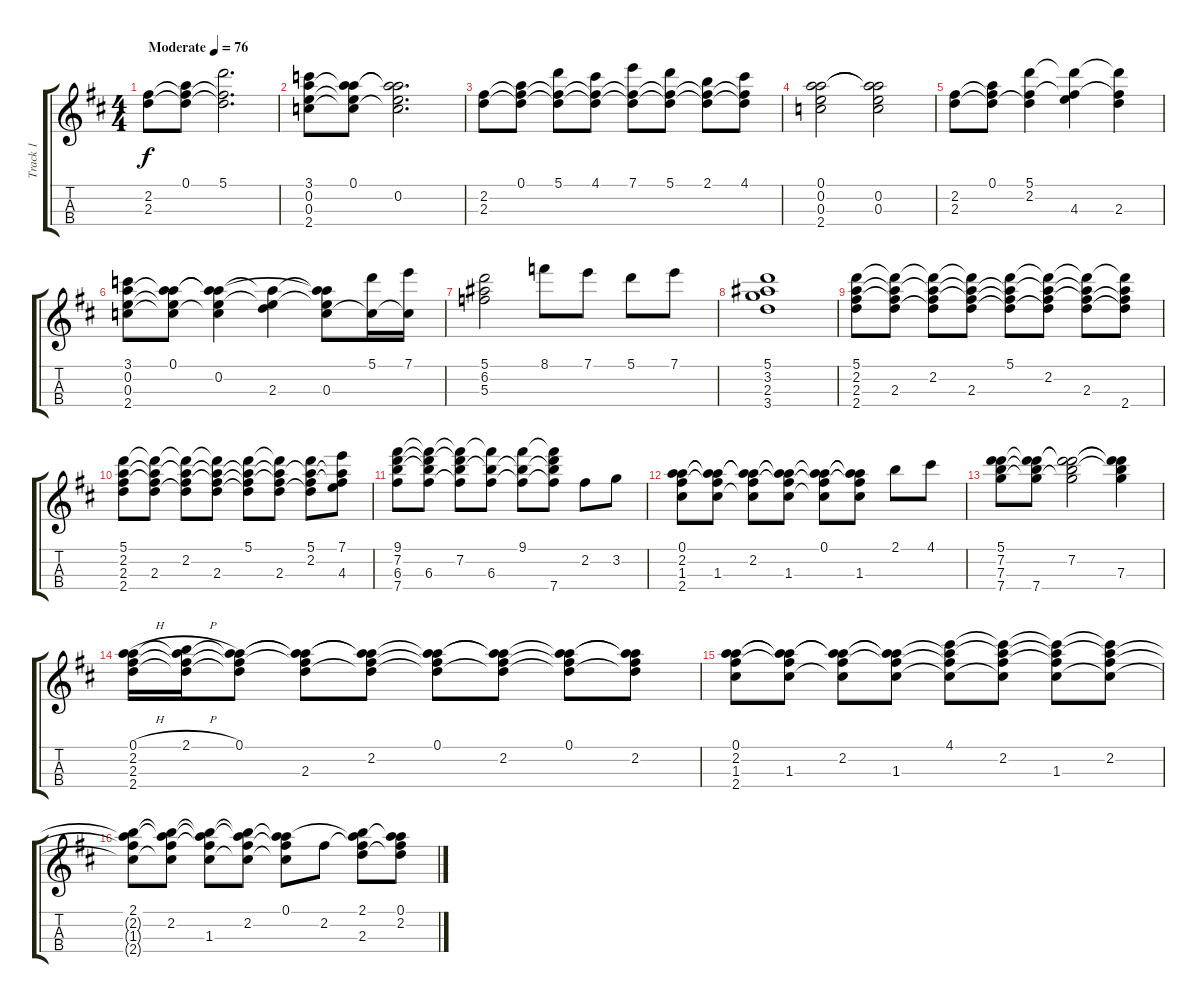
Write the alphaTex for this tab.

\track ("Track 1" "Track 1") {instrument acousticguitarsteel}
\staff {score tabs}
\tuning (A4 E4 C4 G4) {hide}
\ts (4 4)
\tempo (76 "Moderate")
\clef g2
\ks d
(2.2 2.3).8{dy f instrument acousticguitarsteel} (0.1 2.2{t} 2.3{t}).8 (5.1 2.2{t} 2.3{t}).2{d} |
(3.1 0.2 0.3 2.4).8 (0.1 0.2{t} 0.3{t} 2.4{t}).8 (0.1{t} 0.2 0.3{t} 2.4{t}).2{d} |
(2.2 2.3).8 (0.1 2.2{t} 2.3{t}).8 (5.1 2.2{t} 2.3{t}).8 (4.1 2.2{t} 2.3{t}).8 (7.1 2.2{t} 2.3{t}).8 (5.1 2.2{t} 2.3{t}).8 (2.1 2.2{t} 2.3{t}).8 (4.1 2.2{t} 2.3{t}).8 |
(0.1 0.2 0.3 2.4).2 (0.1{t} 0.2 0.3 2.4{t}).2 |
(2.2 2.3).8 (0.1 2.2{t} 2.3{t}).8 (5.1 2.2 2.3{t}).4 (5.1{t} 2.2{t} 4.3).4 (5.1{t} 2.2{t} 2.3).4 |
(3.1 0.2 0.3 2.4).8 (0.1 0.2{t} 0.3{t} 2.4{t}).8 (0.1{t} 0.2 0.3{t} 2.4{t}).4 (0.1{t} 0.2{t} 2.3).4 (0.1{t} 0.2{t} 0.3 2.4{t}).8 (5.1 0.3{t}).16 (7.1 0.3{t}).16 |
(5.1 6.2 5.3).2 8.1.8 7.1.8 5.1.8 7.1.8 |
(5.1 3.2 2.3 3.4).1 |
(5.1 2.2 2.3 2.4).8 (5.1{t} 2.2{t} 2.3 2.4{t}).8 (5.1{t} 2.2 2.3{t} 2.4{t}).8 (5.1{t} 2.2{t} 2.3 2.4{t}).8 (5.1 2.2{t} 2.3{t} 2.4{t}).8 (5.1{t} 2.2 2.3{t} 2.4{t}).8 (5.1{t} 2.2{t} 2.3 2.4{t}).8 (5.1{t} 2.2{t} 2.3{t} 2.4).8 |
(5.1 2.2 2.3 2.4).8 (5.1{t} 2.2{t} 2.3 2.4{t}).8 (5.1{t} 2.2 2.3{t} 2.4{t}).8 (5.1{t} 2.2{t} 2.3 2.4{t}).8 (5.1 2.2{t} 2.3{t} 2.4{t}).8 (5.1{t} 2.2{t} 2.3 2.4{t}).8 (5.1 2.2 2.3{t} 2.4{t}).8 (7.1 2.2{t} 4.3 2.4{t}).8 |
(9.1 7.2 6.3 7.4).8 (9.1{t} 7.2{t} 6.3 7.4{t}).8 (9.1{t} 7.2 6.3{t} 7.4{t}).8 (9.1{t} 7.2{t} 6.3).8 (9.1 7.2{t} 6.3{t}).8 (9.1{t} 7.2{t} 6.3{t} 7.4).8 2.2.8 3.2.8 |
(0.1 2.2 1.3 2.4).8 (0.1{t} 2.2{t} 1.3 2.4{t}).8 (0.1{t} 2.2 1.3{t} 2.4{t}).8 (0.1{t} 2.2{t} 1.3 2.4{t}).8 (0.1 2.2{t} 1.3{t} 2.4{t}).8 (0.1{t} 2.2{t} 1.3 2.4{t}).8 2.1.8 4.1.8 |
(5.1 7.2 7.3 7.4).8 (5.1{t} 7.2{t} 7.3{t} 7.4).8 (5.1{t} 7.2 7.3{t} 7.4{t}).2 (5.1{t} 7.2{t} 7.3 7.4{t}).4 |
(0.1{h} 2.2 2.3 2.4).16 (2.1{h} 2.2{t} 2.3{t} 2.4{t}).16 (0.1 2.2{t} 2.3{t} 2.4{t}).8 (0.1{t} 2.2{t} 2.3 2.4{t}).8 (0.1{t} 2.2 2.3{t} 2.4{t}).8 (0.1 2.2{t} 2.3{t} 2.4{t}).8 (0.1{t} 2.2 2.3{t} 2.4{t}).8 (0.1 2.2{t} 2.3{t} 2.4{t}).8 (0.1{t} 2.2 2.3{t} 2.4{t}).8 |
(0.1 2.2 1.3 2.4).8 (0.1{t} 2.2{t} 1.3 2.4{t}).8 (0.1{t} 2.2 1.3{t} 2.4{t}).8 (0.1{t} 2.2{t} 1.3 2.4{t}).8 (4.1 2.2{t} 1.3{t} 2.4{t}).8 (4.1{t} 2.2 1.3{t} 2.4{t}).8 (4.1{t} 2.2{t} 1.3 2.4{t}).8 (4.1{t} 2.2 1.3{t} 2.4{t}).8 |
(2.1 2.2{t} 1.3{t} 2.4{t}).8 (2.1{t} 2.2 1.3{t} 2.4{t}).8 (2.1{t} 2.2{t} 1.3 2.4{t}).8 (2.1{t} 2.2 1.3{t} 2.4{t}).8 (0.1 2.2{t} 1.3{t} 2.4{t}).8 2.2.8 (2.1 2.2{t} 2.3 2.4{t}).8 (0.1 2.2 2.3{t} 2.4{t}).8
